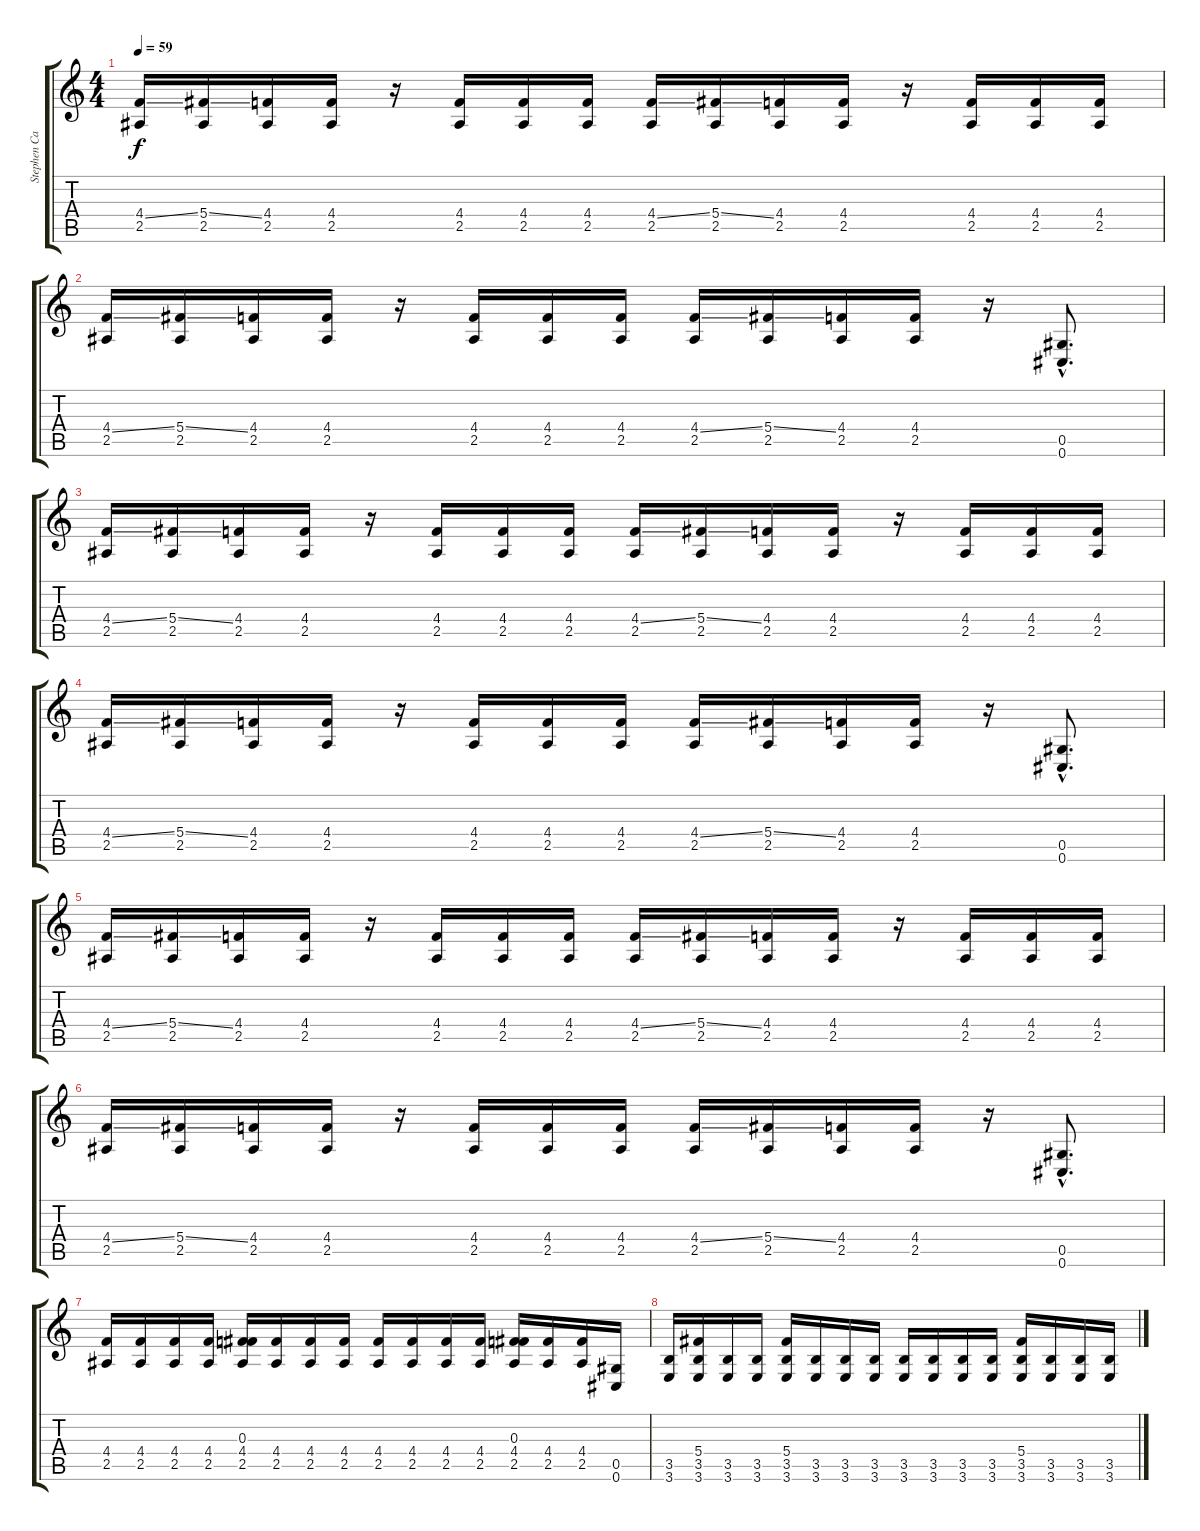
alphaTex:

\track ("Stephen Carpenter guitars" "Stephen Ca") {instrument distortionguitar}
\staff {score tabs}
\tuning (Eb4 Bb3 Gb3 Db3 Ab2 Db2) {hide}
\ts (4 4)
\tempo 59
\clef g2
\ks c
(4.4{ss} 2.5).16{dy f instrument distortionguitar} (5.4{ss} 2.5).16 (4.4 2.5).16 (4.4 2.5).16 r.16 (4.4 2.5).16 (4.4 2.5).16 (4.4 2.5).16 (4.4{ss} 2.5).16 (5.4{ss} 2.5).16 (4.4 2.5).16 (4.4 2.5).16 r.16 (4.4 2.5).16 (4.4 2.5).16 (4.4 2.5).16 |
(4.4{ss} 2.5).16 (5.4{ss} 2.5).16 (4.4 2.5).16 (4.4 2.5).16 r.16 (4.4 2.5).16 (4.4 2.5).16 (4.4 2.5).16 (4.4{ss} 2.5).16 (5.4{ss} 2.5).16 (4.4 2.5).16 (4.4 2.5).16 r.16 (0.5{hac} 0.6{hac}).8{d} |
(4.4{ss} 2.5).16{instrument distortionguitar} (5.4{ss} 2.5).16 (4.4 2.5).16 (4.4 2.5).16 r.16 (4.4 2.5).16 (4.4 2.5).16 (4.4 2.5).16 (4.4{ss} 2.5).16 (5.4{ss} 2.5).16 (4.4 2.5).16 (4.4 2.5).16 r.16 (4.4 2.5).16 (4.4 2.5).16 (4.4 2.5).16 |
(4.4{ss} 2.5).16 (5.4{ss} 2.5).16 (4.4 2.5).16 (4.4 2.5).16 r.16 (4.4 2.5).16 (4.4 2.5).16 (4.4 2.5).16 (4.4{ss} 2.5).16 (5.4{ss} 2.5).16 (4.4 2.5).16 (4.4 2.5).16 r.16 (0.5{hac} 0.6{hac}).8{d} |
(4.4{ss} 2.5).16{instrument distortionguitar} (5.4{ss} 2.5).16 (4.4 2.5).16 (4.4 2.5).16 r.16 (4.4 2.5).16 (4.4 2.5).16 (4.4 2.5).16 (4.4{ss} 2.5).16 (5.4{ss} 2.5).16 (4.4 2.5).16 (4.4 2.5).16 r.16 (4.4 2.5).16 (4.4 2.5).16 (4.4 2.5).16 |
(4.4{ss} 2.5).16 (5.4{ss} 2.5).16 (4.4 2.5).16 (4.4 2.5).16 r.16 (4.4 2.5).16 (4.4 2.5).16 (4.4 2.5).16 (4.4{ss} 2.5).16 (5.4{ss} 2.5).16 (4.4 2.5).16 (4.4 2.5).16 r.16 (0.5{hac} 0.6{hac}).8{d} |
(4.4 2.5).16{instrument distortionguitar} (4.4 2.5).16 (4.4 2.5).16 (4.4 2.5).16 (0.3 4.4 2.5).16 (4.4 2.5).16 (4.4 2.5).16 (4.4 2.5).16 (4.4 2.5).16 (4.4 2.5).16 (4.4 2.5).16 (4.4 2.5).16 (0.3 4.4 2.5).16 (4.4 2.5).16 (4.4 2.5).16 (0.5 0.6).16 |
(3.5 3.6).16 (5.4 3.5 3.6).16 (3.5 3.6).16 (3.5 3.6).16 (5.4 3.5 3.6).16 (3.5 3.6).16 (3.5 3.6).16 (3.5 3.6).16 (3.5 3.6).16 (3.5 3.6).16 (3.5 3.6).16 (3.5 3.6).16 (5.4 3.5 3.6).16 (3.5 3.6).16 (3.5 3.6).16 (3.5 3.6).16
